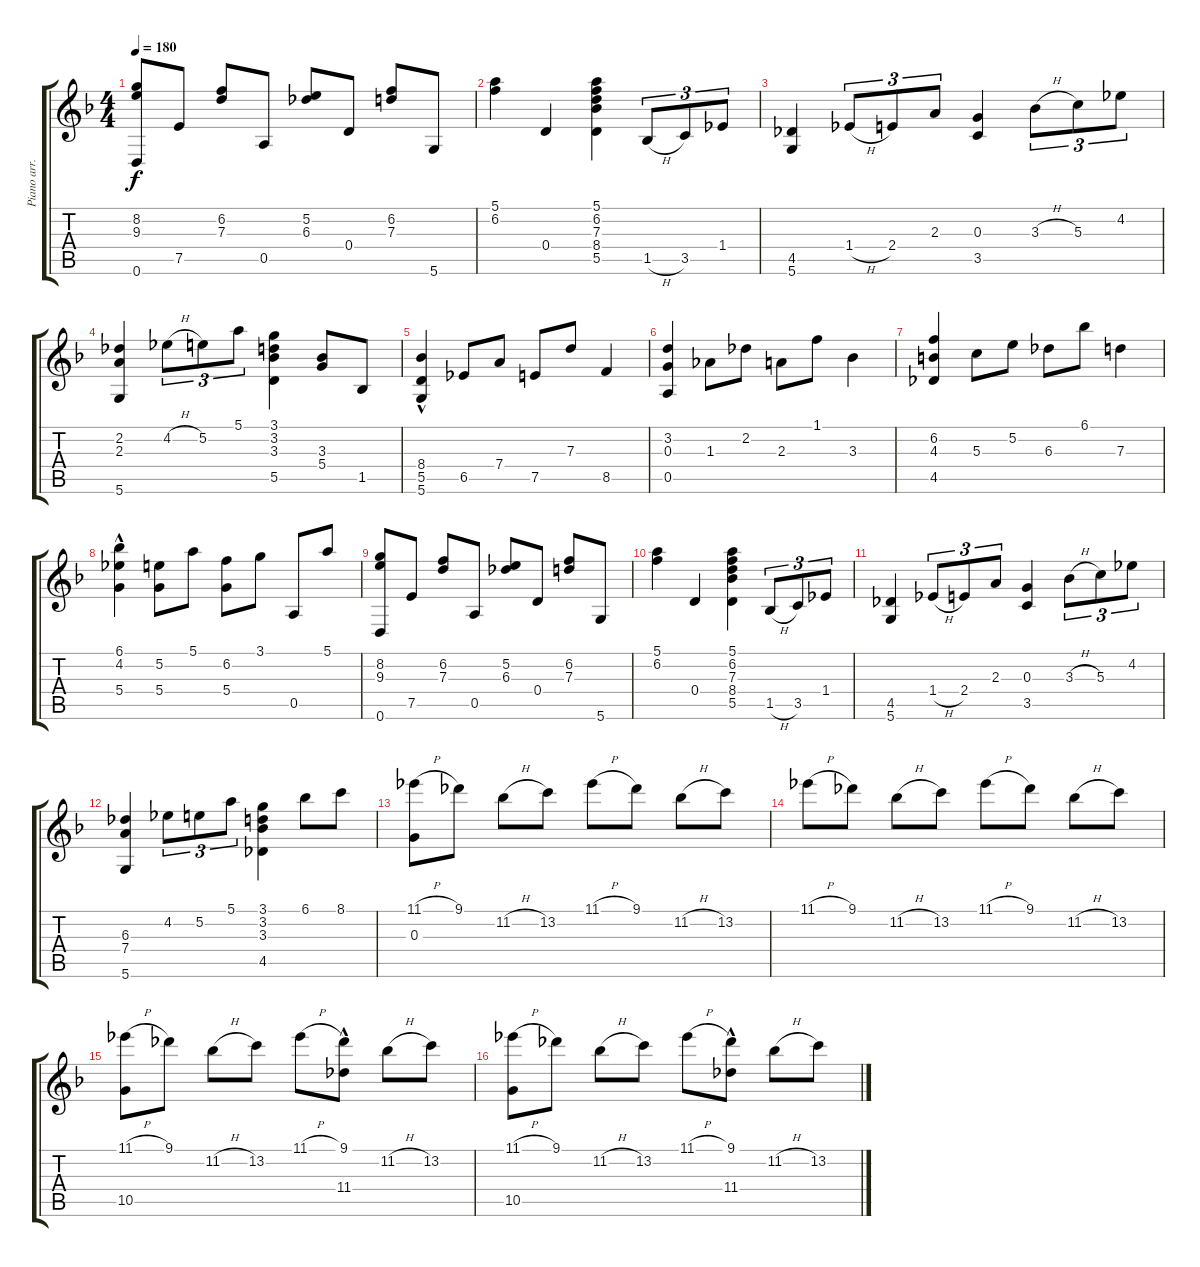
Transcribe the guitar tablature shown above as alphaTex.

\track ("Piano arr. on Guitar" "Piano arr.") {instrument acousticguitarnylon}
\staff {score tabs}
\tuning (E4 B3 G3 D3 A2 D2) {hide}
\ts (4 4)
\tempo 180
\clef g2
\ks dminor
(8.2 9.3 0.6).8{dy f} 7.5.8 (6.2 7.3).8 0.5.8 (5.2 6.3).8 0.4.8 (6.2 7.3).8 5.6.8 |
(5.1 6.2).4 0.4.4 (5.1 6.2 7.3 8.4 5.5).4 1.5{h}.8{tu (3 2)} 3.5.8{tu (3 2)} 1.4.8{tu (3 2)} |
(4.5 5.6).4 1.4{h}.8{tu (3 2)} 2.4.8{tu (3 2)} 2.3.8{tu (3 2)} (0.3 3.5).4 3.3{h}.8{tu (3 2)} 5.3.8{tu (3 2)} 4.2.8{tu (3 2)} |
(2.2 2.3 5.6).4 4.2{h}.8{tu (3 2)} 5.2.8{tu (3 2)} 5.1.8{tu (3 2)} (3.1 3.2 3.3 5.5).4 (3.3 5.4).8 1.5.8 |
(8.4{hac} 5.5 5.6).4 6.5.8 7.4.8 7.5.8 7.3.8 8.5.4 |
(3.2 0.3 0.5).4 1.3.8 2.2.8 2.3.8 1.1.8 3.3.4 |
(6.2 4.3 4.5).4 5.3.8 5.2.8 6.3.8 6.1.8 7.3.4 |
(6.1{hac} 4.2 5.4).4 (5.2 5.4).8 5.1.8 (6.2 5.4).8 3.1.8 0.5.8 5.1.8 |
(8.2 9.3 0.6).8 7.5.8 (6.2 7.3).8 0.5.8 (5.2 6.3).8 0.4.8 (6.2 7.3).8 5.6.8 |
(5.1 6.2).4 0.4.4 (5.1 6.2 7.3 8.4 5.5).4 1.5{h}.8{tu (3 2)} 3.5.8{tu (3 2)} 1.4.8{tu (3 2)} |
(4.5 5.6).4 1.4{h}.8{tu (3 2)} 2.4.8{tu (3 2)} 2.3.8{tu (3 2)} (0.3 3.5).4 3.3{h}.8{tu (3 2)} 5.3.8{tu (3 2)} 4.2.8{tu (3 2)} |
(6.3 7.4 5.6).4 4.2.8{tu (3 2)} 5.2.8{tu (3 2)} 5.1.8{tu (3 2)} (3.1 3.2 3.3 4.5).4 6.1.8 8.1.8 |
(11.1{h} 0.3).8 9.1.8 11.2{h}.8 13.2.8 11.1{h}.8 9.1.8 11.2{h}.8 13.2.8 |
11.1{h}.8 9.1.8 11.2{h}.8 13.2.8 11.1{h}.8 9.1.8 11.2{h}.8 13.2.8 |
(11.1{h} 10.5).8 9.1.8 11.2{h}.8 13.2.8 11.1{h}.8 (9.1 11.4{hac}).8 11.2{h}.8 13.2.8 |
(11.1{h} 10.5).8 9.1.8 11.2{h}.8 13.2.8 11.1{h}.8 (9.1 11.4{hac}).8 11.2{h}.8 13.2.8
